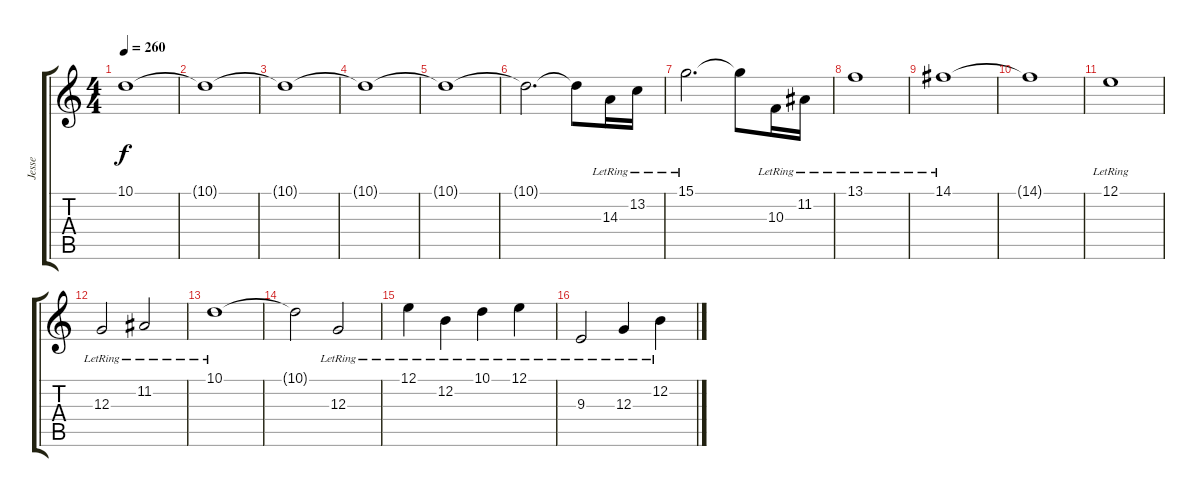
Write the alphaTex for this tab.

\track ("Jesse" "Jesse") {instrument rockorgan}
\staff {score tabs}
\tuning (E4 B3 G3 D3 A2 E2) {hide}
\ts (4 4)
\tempo 260
\clef g2
\ks c
10.1{t}.1{dy f} |
10.1{t}.1 |
10.1{t}.1 |
10.1{t}.1 |
10.1{t}.1 |
10.1{t}.2{d} 10.1{t}.8 14.3{lr}.16 13.2{lr}.16 |
15.1{lr}.2{d} 15.1{t}.8 10.3{lr}.16 11.2{lr}.16 |
13.1{lr}.1 |
14.1{lr}.1 |
14.1{t}.1 |
12.1{lr}.1 |
12.3{lr}.2 11.2{lr}.2 |
10.1{lr}.1 |
10.1{t}.2 12.3{lr}.2 |
12.1{lr}.4 12.2{lr}.4 10.1{lr}.4 12.1{lr}.4 |
9.3{lr}.2 12.3{lr}.4 12.2{lr}.4
